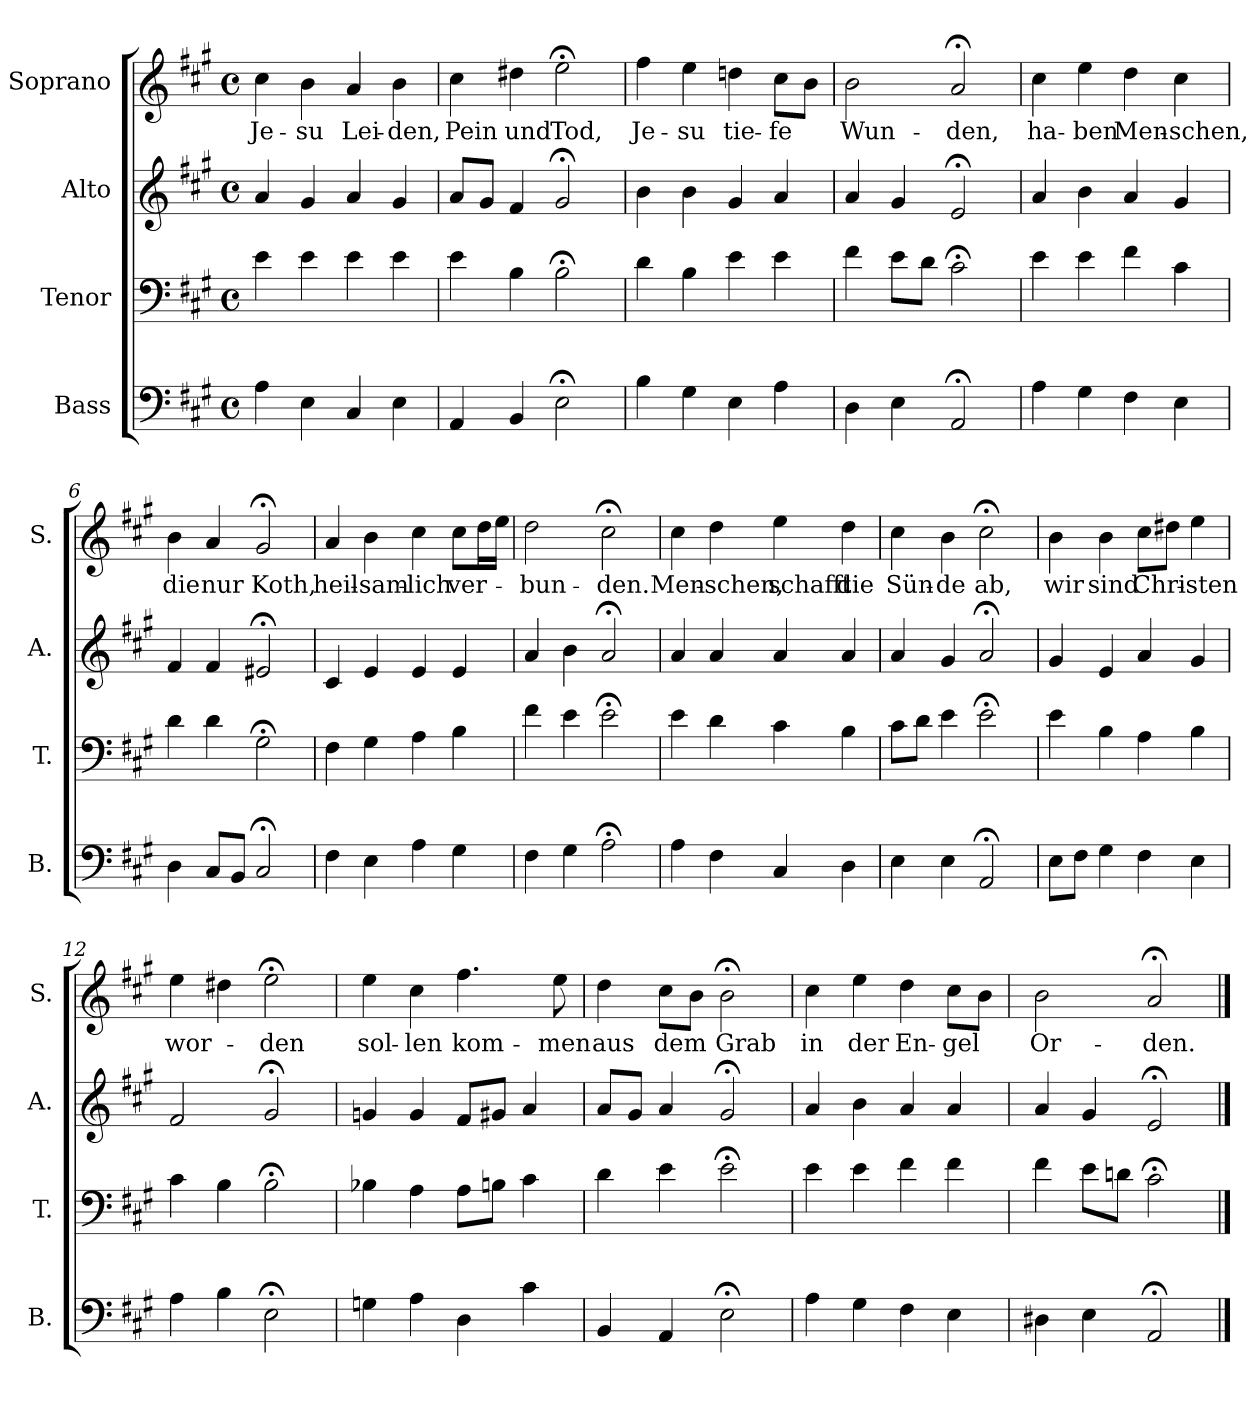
**kern	**kern	**kern	**kern	**text
*part4	*part3	*part2	*part1	*part1
*staff4	*staff3	*staff2	*staff1	*staff1
*I"Bass	*I"Tenor	*I"Alto	*I"Soprano	*
*I'B.	*I'T.	*I'A.	*I'S.	*
*clefF4	*clefF4	*clefG2	*clefG2	*
*k[f#c#g#]	*k[f#c#g#]	*k[f#c#g#]	*k[f#c#g#]	*
*A:	*A:	*A:	*A:	*
*M4/4	*M4/4	*M4/4	*M4/4	*
*met(c)	*met(c)	*met(c)	*met(c)	*
=1	=1	=1	=1	=1
!	!	!	!	!LO:LY:b
4A\	4e\	4a/	4cc#\	Je-
!	!	!	!	!LO:LY:b
4E\	4e\	4g#/	4b\	-su
!	!	!	!	!LO:LY:b
4C#/	4e\	4a/	4a/	Lei-
!	!	!	!	!LO:LY:b
4E\	4e\	4g#/	4b\	-den,
=2	=2	=2	=2	=2
!	!	!	!	!LO:LY:b
4AA/	4e\	8a/L	4cc#\	Pein
.	.	8g#/J	.	.
!	!	!	!	!LO:LY:b
4BB/	4B\	4f#/	4dd#X\	und
!	!	!	!	!LO:LY:b
2E;<\	2B;<\	2g#;</	2ee;<\	Tod,
=3	=3	=3	=3	=3
!	!	!	!	!LO:LY:b
4B\	4d\	4b\	4ff#\	Je-
!	!	!	!	!LO:LY:b
4G#\	4B\	4b\	4ee\	-su
!	!	!	!	!LO:LY:b
4E\	4e\	4g#/	4ddn\	tie-
!	!	!	!	!LO:LY:b
4A\	4e\	4a/	8cc#\L	-fe
.	.	.	8b\J	.
=4	=4	=4	=4	=4
!	!	!	!	!LO:LY:b
4D\	4f#\	4a/	2b\	Wun-
4E\	8e\L	4g#/	.	.
.	8d\J	.	.	.
!	!	!	!	!LO:LY:b
2AA;</	2c#;<\	2e;</	2a;</	-den,
=5	=5	=5	=5	=5
!	!	!	!	!LO:LY:b
4A\	4e\	4a/	4cc#\	ha-
!	!	!	!	!LO:LY:b
4G#\	4e\	4b\	4ee\	-ben
!	!	!	!	!LO:LY:b
4F#\	4f#\	4a/	4dd\	Men-
!	!	!	!	!LO:LY:b
4E\	4c#\	4g#/	4cc#\	-schen,
!!LO:LB:g=z
=6	=6	=6	=6	=6
!	!	!	!	!LO:LY:b
4D\	4d\	4f#/	4b\	die
!	!	!	!	!LO:LY:b
8C#/L	4d\	4f#/	4a/	nur
8BB/J	.	.	.	.
!	!	!	!	!LO:LY:b
2C#;</	2G#;<\	2e#X;</	2g#;</	Koth,
=7	=7	=7	=7	=7
!	!	!	!	!LO:LY:b
4F#\	4F#\	4c#/	4a/	heil-
!	!	!	!	!LO:LY:b
4E\	4G#\	4e/	4b\	-sam-
!	!	!	!	!LO:LY:b
4A\	4A\	4e/	4cc#\	-lich
!	!	!	!	!LO:LY:b
4G#\	4B\	4e/	8cc#\L	ver-
.	.	.	16dd\L	.
.	.	.	16ee\JJ	.
=8	=8	=8	=8	=8
!	!	!	!	!LO:LY:b
4F#\	4f#\	4a/	2dd\	-bun-
4G#\	4e\	4b\	.	.
!	!	!	!	!LO:LY:b
2A;<\	2e;<\	2a;</	2cc#;<\	-den.
=9	=9	=9	=9	=9
!	!	!	!	!LO:LY:b
4A\	4e\	4a/	4cc#\	Men-
!	!	!	!	!LO:LY:b
4F#\	4d\	4a/	4dd\	schen,
!	!	!	!	!LO:LY:b
4C#/	4c#\	4a/	4ee\	schafft
!	!	!	!	!LO:LY:b
4D\	4B\	4a/	4dd\	die
=10	=10	=10	=10	=10
!	!	!	!	!LO:LY:b
4E\	8c#\L	4a/	4cc#\	Sün-
.	8d\J	.	.	.
!	!	!	!	!LO:LY:b
4E\	4e\	4g#/	4b\	-de
!	!	!	!	!LO:LY:b
2AA;</	2e;<\	2a;</	2cc#;<\	ab,
!!LO:LB:g=z
=11	=11	=11	=11	=11
!	!	!	!	!LO:LY:b
8E\L	4e\	4g#/	4b\	wir
8F#\J	.	.	.	.
!	!	!	!	!LO:LY:b
4G#\	4B\	4e/	4b\	sind
!	!	!	!	!LO:LY:b
4F#\	4A\	4a/	8cc#\L	Chri-
.	.	.	8dd#X\J	.
!	!	!	!	!LO:LY:b
4E\	4B\	4g#/	4ee\	-sten
!!LO:PB:g=z
=12	=12	=12	=12	=12
!	!	!	!	!LO:LY:b
4A\	4c#\	2f#/	4ee\	wor-
4B\	4B\	.	4dd#X\	.
!	!	!	!	!LO:LY:b
2E;<\	2B;<\	2g#;</	2ee;<\	-den
=13	=13	=13	=13	=13
!	!	!	!	!LO:LY:b
4Gn\	4B-X\	4gn/	4ee\	sol-
!	!	!	!	!LO:LY:b
4A\	4A\	4g/	4cc#\	-len
!	!	!	!	!LO:LY:b
4D\	8A\L	8f#/L	4.ff#\	kom-
.	8Bn\J	8g#X/J	.	.
4c#\	4c#\	4a/	.	.
!	!	!	!	!LO:LY:b
.	.	.	8ee\	-men
=14	=14	=14	=14	=14
!	!	!	!	!LO:LY:b
4BB/	4d\	8a/L	4dd\	aus
.	.	8g#/J	.	.
!	!	!	!	!LO:LY:b
4AA/	4e\	4a/	8cc#\L	dem
.	.	.	8b\J	.
!	!	!	!	!LO:LY:b
2E;<\	2e;<\	2g#;</	2b;<\	Grab
=15	=15	=15	=15	=15
!	!	!	!	!LO:LY:b
4A\	4e\	4a/	4cc#\	in
!	!	!	!	!LO:LY:b
4G#\	4e\	4b\	4ee\	der
!	!	!	!	!LO:LY:b
4F#\	4f#\	4a/	4dd\	En-
!	!	!	!	!LO:LY:b
4E\	4f#\	4a/	8cc#\L	-gel
.	.	.	8b\J	.
=16	=16	=16	=16	=16
!	!	!	!	!LO:LY:b
4D#X\	4f#\	4a/	2b\	Or-
4E\	8e\L	4g#/	.	.
.	8dn\J	.	.	.
!	!	!	!	!LO:LY:b
2AA;</	2c#;<\	2e;</	2a;</	-den.
==	==	==	==	==
*-	*-	*-	*-	*-
